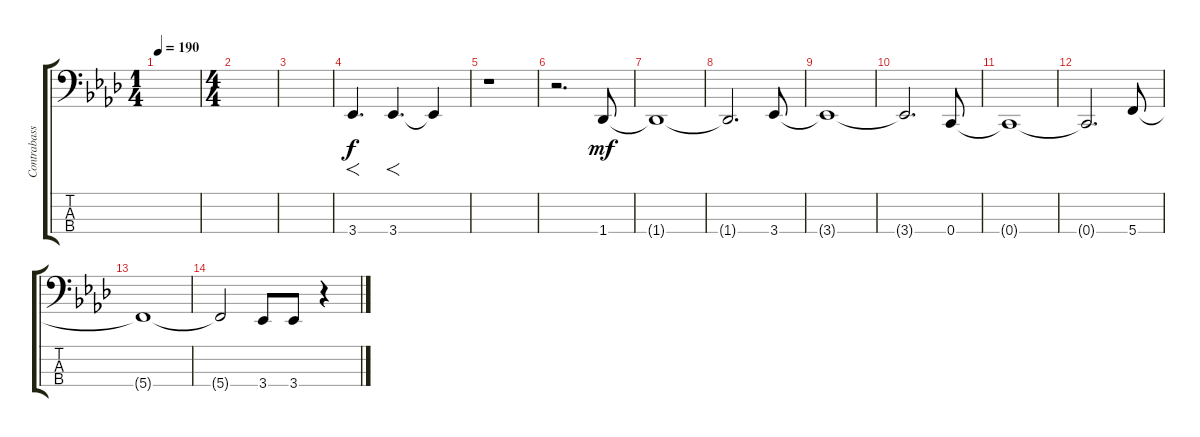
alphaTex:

\track ("Contrabass " "Contrabass") {instrument cello}
\staff {score tabs}
\tuning (A3 D3 G2 C2) {hide}
\ts (1 4)
\tempo 190
\clef f4
\ks ab
|
\ts (4 4)
|
|
3.4.4{f d} 3.4.4{f d} 3.4{t}.4 |
r.1 |
r.2{d} 1.4.8{dy mf} |
1.4{t}.1 |
1.4{t}.2{d} 3.4.8 |
3.4{t}.1 |
3.4{t}.2{d} 0.4.8 |
0.4{t}.1 |
0.4{t}.2{d} 5.4.8 |
5.4{t}.1 |
5.4{t}.2 3.4.8 3.4.8 r.4
